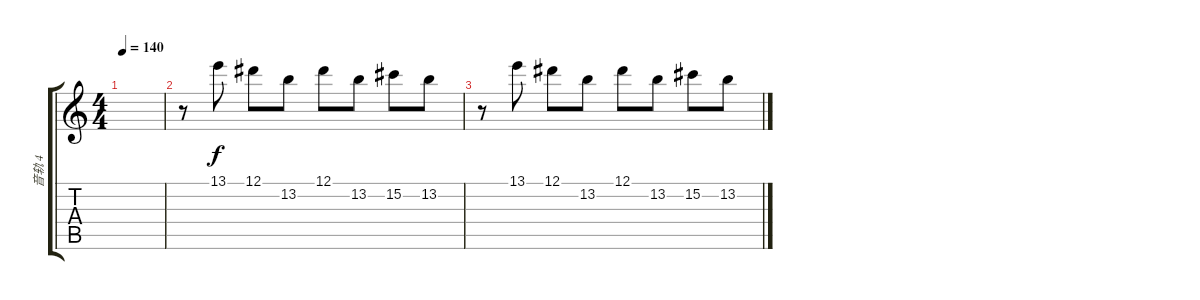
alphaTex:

\track ("音轨 4" "音轨 4") {instrument distortionguitar}
\staff {score tabs}
\tuning (Eb4 Bb3 Gb3 Db3 Ab2 Eb2) {hide}
\ts (4 4)
\tempo 140
\clef g2
\ks c
|
r.8 13.1.8 12.1.8 13.2.8 12.1.8 13.2.8 15.2.8 13.2.8 |
r.8 13.1.8 12.1.8 13.2.8 12.1.8 13.2.8 15.2.8 13.2.8
